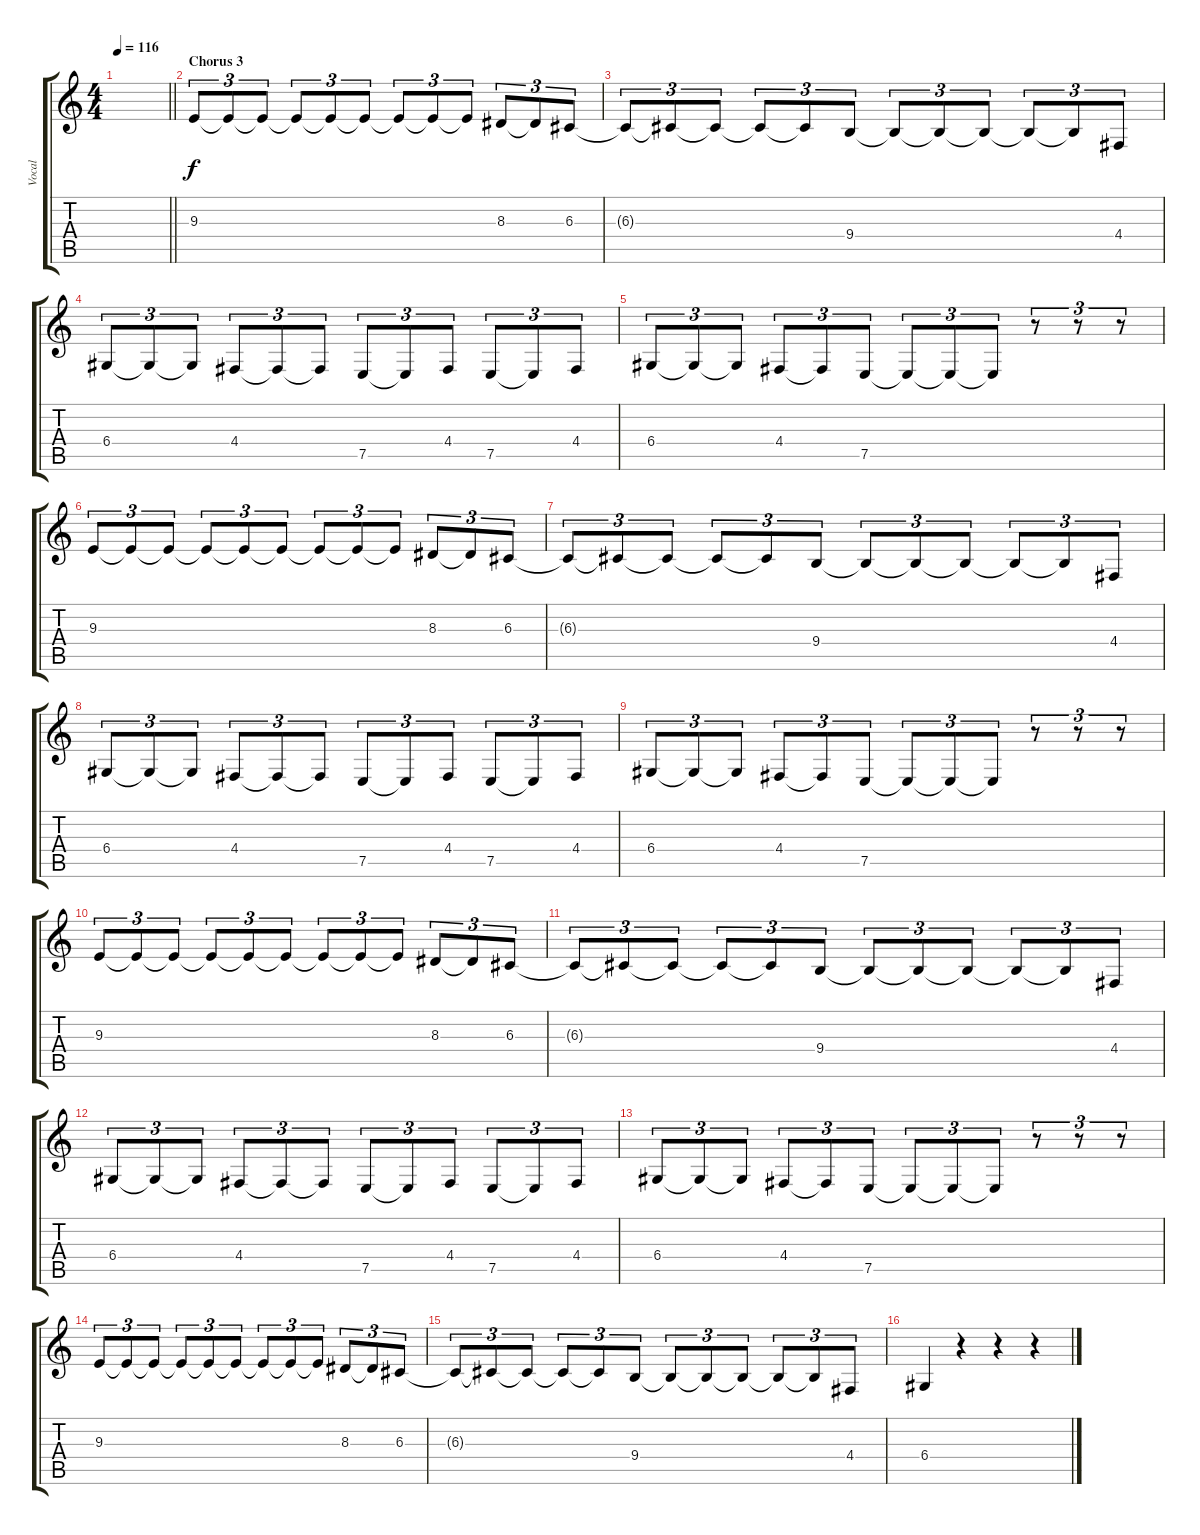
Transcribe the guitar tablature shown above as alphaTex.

\track ("Vocal" "Vocal") {instrument lead6voice}
\staff {score tabs}
\tuning (E4 B3 G3 D3 A2 E2) {hide}
\ts (4 4)
\tempo 116
\clef g2
\barLineRight lightlight
\ks c
|
\section ("" "Chorus 3")
9.3.8{tu (3 2)} 9.3{t}.8{tu (3 2)} 9.3{t}.8{tu (3 2)} 9.3{t}.8{tu (3 2)} 9.3{t}.8{tu (3 2)} 9.3{t}.8{tu (3 2)} 9.3{t}.8{tu (3 2)} 9.3{t}.8{tu (3 2)} 9.3{t}.8{tu (3 2)} 8.3.8{tu (3 2)} 8.3{t}.8{tu (3 2)} 6.3.8{tu (3 2)} |
6.3{t}.8{tu (3 2)} 6.3{t}.8{tu (3 2)} 6.3{t}.8{tu (3 2)} 6.3{t}.8{tu (3 2)} 6.3{t}.8{tu (3 2)} 9.4.8{tu (3 2)} 9.4{t}.8{tu (3 2)} 9.4{t}.8{tu (3 2)} 9.4{t}.8{tu (3 2)} 9.4{t}.8{tu (3 2)} 9.4{t}.8{tu (3 2)} 4.4.8{tu (3 2)} |
6.4.8{tu (3 2)} 6.4{t}.8{tu (3 2)} 6.4{t}.8{tu (3 2)} 4.4.8{tu (3 2)} 4.4{t}.8{tu (3 2)} 4.4{t}.8{tu (3 2)} 7.5.8{tu (3 2)} 7.5{t}.8{tu (3 2)} 4.4.8{tu (3 2)} 7.5.8{tu (3 2)} 7.5{t}.8{tu (3 2)} 4.4.8{tu (3 2)} |
6.4.8{tu (3 2)} 6.4{t}.8{tu (3 2)} 6.4{t}.8{tu (3 2)} 4.4.8{tu (3 2)} 4.4{t}.8{tu (3 2)} 7.5.8{tu (3 2)} 7.5{t}.8{tu (3 2)} 7.5{t}.8{tu (3 2)} 7.5{t}.8{tu (3 2)} r.8{tu (3 2)} r.8{tu (3 2)} r.8{tu (3 2)} |
9.3.8{tu (3 2)} 9.3{t}.8{tu (3 2)} 9.3{t}.8{tu (3 2)} 9.3{t}.8{tu (3 2)} 9.3{t}.8{tu (3 2)} 9.3{t}.8{tu (3 2)} 9.3{t}.8{tu (3 2)} 9.3{t}.8{tu (3 2)} 9.3{t}.8{tu (3 2)} 8.3.8{tu (3 2)} 8.3{t}.8{tu (3 2)} 6.3.8{tu (3 2)} |
6.3{t}.8{tu (3 2)} 6.3{t}.8{tu (3 2)} 6.3{t}.8{tu (3 2)} 6.3{t}.8{tu (3 2)} 6.3{t}.8{tu (3 2)} 9.4.8{tu (3 2)} 9.4{t}.8{tu (3 2)} 9.4{t}.8{tu (3 2)} 9.4{t}.8{tu (3 2)} 9.4{t}.8{tu (3 2)} 9.4{t}.8{tu (3 2)} 4.4.8{tu (3 2)} |
6.4.8{tu (3 2)} 6.4{t}.8{tu (3 2)} 6.4{t}.8{tu (3 2)} 4.4.8{tu (3 2)} 4.4{t}.8{tu (3 2)} 4.4{t}.8{tu (3 2)} 7.5.8{tu (3 2)} 7.5{t}.8{tu (3 2)} 4.4.8{tu (3 2)} 7.5.8{tu (3 2)} 7.5{t}.8{tu (3 2)} 4.4.8{tu (3 2)} |
6.4.8{tu (3 2)} 6.4{t}.8{tu (3 2)} 6.4{t}.8{tu (3 2)} 4.4.8{tu (3 2)} 4.4{t}.8{tu (3 2)} 7.5.8{tu (3 2)} 7.5{t}.8{tu (3 2)} 7.5{t}.8{tu (3 2)} 7.5{t}.8{tu (3 2)} r.8{tu (3 2)} r.8{tu (3 2)} r.8{tu (3 2)} |
9.3.8{tu (3 2)} 9.3{t}.8{tu (3 2)} 9.3{t}.8{tu (3 2)} 9.3{t}.8{tu (3 2)} 9.3{t}.8{tu (3 2)} 9.3{t}.8{tu (3 2)} 9.3{t}.8{tu (3 2)} 9.3{t}.8{tu (3 2)} 9.3{t}.8{tu (3 2)} 8.3.8{tu (3 2)} 8.3{t}.8{tu (3 2)} 6.3.8{tu (3 2)} |
6.3{t}.8{tu (3 2)} 6.3{t}.8{tu (3 2)} 6.3{t}.8{tu (3 2)} 6.3{t}.8{tu (3 2)} 6.3{t}.8{tu (3 2)} 9.4.8{tu (3 2)} 9.4{t}.8{tu (3 2)} 9.4{t}.8{tu (3 2)} 9.4{t}.8{tu (3 2)} 9.4{t}.8{tu (3 2)} 9.4{t}.8{tu (3 2)} 4.4.8{tu (3 2)} |
6.4.8{tu (3 2)} 6.4{t}.8{tu (3 2)} 6.4{t}.8{tu (3 2)} 4.4.8{tu (3 2)} 4.4{t}.8{tu (3 2)} 4.4{t}.8{tu (3 2)} 7.5.8{tu (3 2)} 7.5{t}.8{tu (3 2)} 4.4.8{tu (3 2)} 7.5.8{tu (3 2)} 7.5{t}.8{tu (3 2)} 4.4.8{tu (3 2)} |
6.4.8{tu (3 2)} 6.4{t}.8{tu (3 2)} 6.4{t}.8{tu (3 2)} 4.4.8{tu (3 2)} 4.4{t}.8{tu (3 2)} 7.5.8{tu (3 2)} 7.5{t}.8{tu (3 2)} 7.5{t}.8{tu (3 2)} 7.5{t}.8{tu (3 2)} r.8{tu (3 2)} r.8{tu (3 2)} r.8{tu (3 2)} |
9.3.8{tu (3 2)} 9.3{t}.8{tu (3 2)} 9.3{t}.8{tu (3 2)} 9.3{t}.8{tu (3 2)} 9.3{t}.8{tu (3 2)} 9.3{t}.8{tu (3 2)} 9.3{t}.8{tu (3 2)} 9.3{t}.8{tu (3 2)} 9.3{t}.8{tu (3 2)} 8.3.8{tu (3 2)} 8.3{t}.8{tu (3 2)} 6.3.8{tu (3 2)} |
6.3{t}.8{tu (3 2)} 6.3{t}.8{tu (3 2)} 6.3{t}.8{tu (3 2)} 6.3{t}.8{tu (3 2)} 6.3{t}.8{tu (3 2)} 9.4.8{tu (3 2)} 9.4{t}.8{tu (3 2)} 9.4{t}.8{tu (3 2)} 9.4{t}.8{tu (3 2)} 9.4{t}.8{tu (3 2)} 9.4{t}.8{tu (3 2)} 4.4.8{tu (3 2)} |
6.4.4 r.4 r.4 r.4
